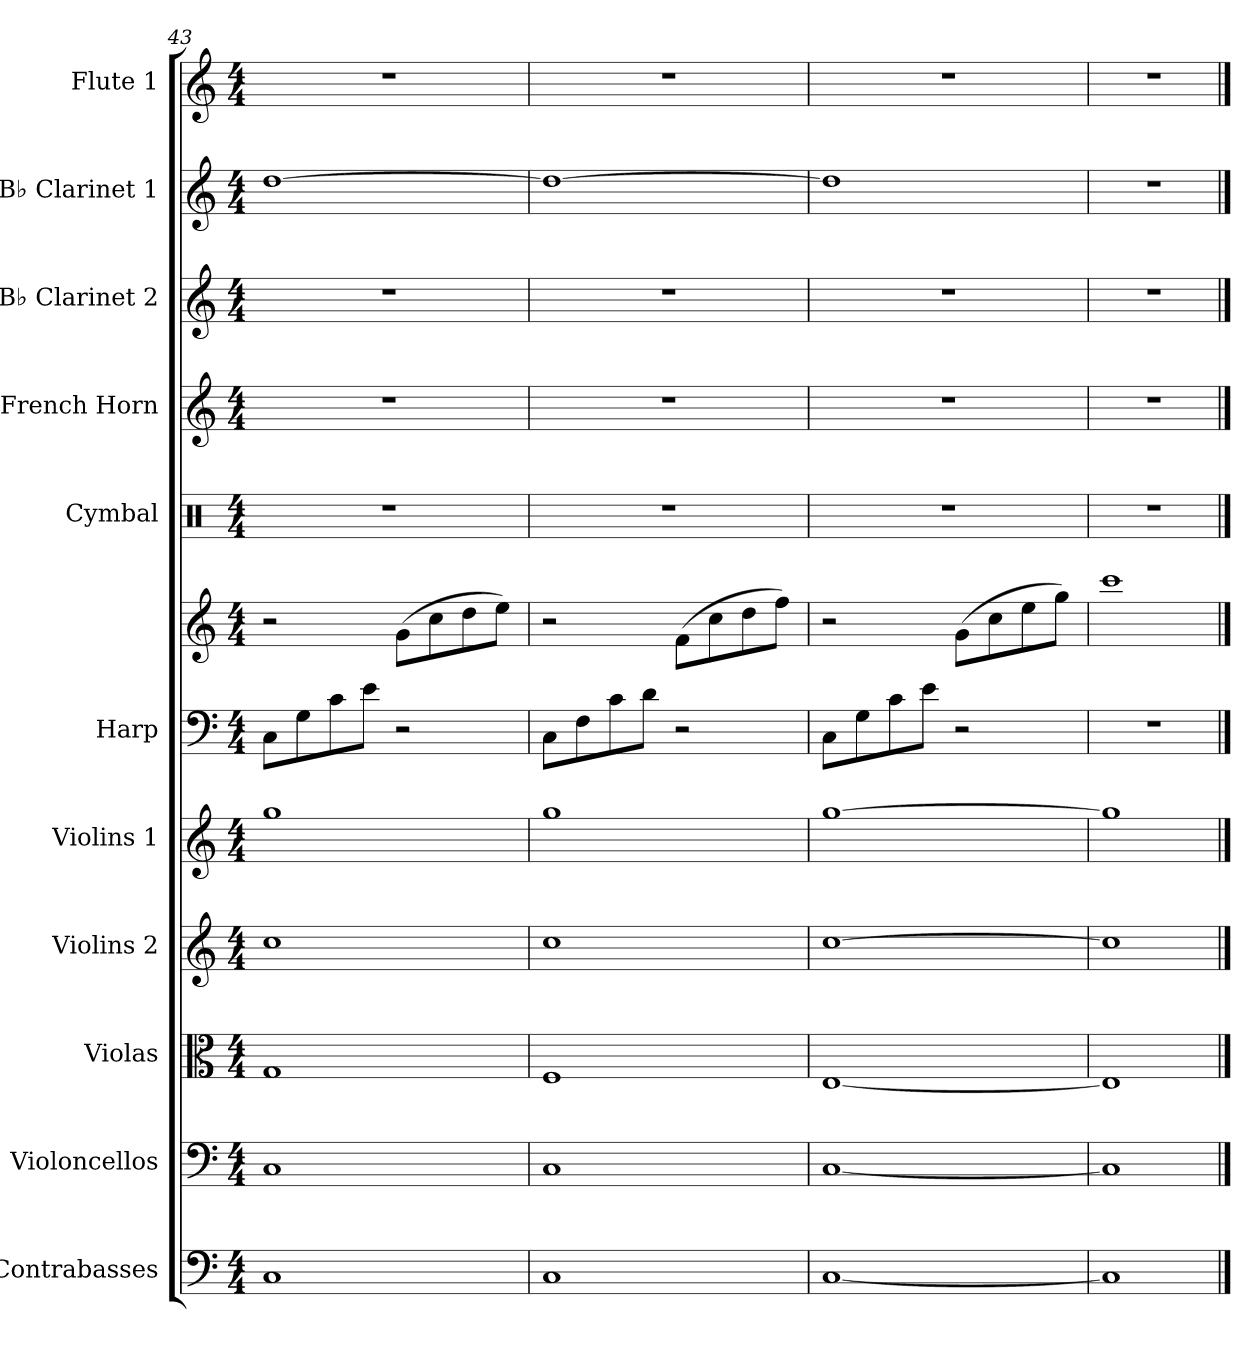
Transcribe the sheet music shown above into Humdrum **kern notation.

**kern	**kern	**kern	**kern	**kern	**kern	**kern	**kern	**kern	**kern	**kern	**kern
*part11	*part10	*part9	*part8	*part7	*part6	*part6	*part5	*part4	*part3	*part2	*part1
*staff12	*staff11	*staff10	*staff9	*staff8	*staff7	*staff6	*staff5	*staff4	*staff3	*staff2	*staff1
*I"Contrabasses	*I"Violoncellos	*I"Violas	*I"Violins 2	*I"Violins 1	*I"Harp	*	*I"Cymbal	*I"French Horn	*I"B♭ Clarinet 2	*I"B♭ Clarinet 1	*I"Flute 1
*I'Cbs.	*I'Vcs.	*I'Vlas.	*I'Vlns. 2	*I'Vlns. 1	*I'Hrp.	*	*I'Cym.	*I'F Hn.	*I'B♭ Cl. 2	*I'B♭ Cl. 1	*I'Fl. 1
*clefF4	*clefF4	*clefC3	*clefG2	*clefG2	*clefF4	*clefG2	*clefX	*clefG2	*clefG2	*clefG2	*clefG2
*ITrd7c12	*	*	*	*	*	*	*	*ITrd4c7	*ITrd1c2	*ITrd1c2	*
*k[]	*k[]	*k[]	*k[]	*k[]	*k[]	*k[]	*k[]	*k[b-]	*k[b-e-]	*k[b-e-]	*k[]
*M4/4	*M4/4	*M4/4	*M4/4	*M4/4	*M4/4	*M4/4	*M4/4	*M4/4	*M4/4	*M4/4	*M4/4
=43	=43	=43	=43	=43	=43	=43	=43	=43	=43	=43	=43
1CC	1C	1G	1cc	1gg	8C\L	2r	1r	1r	1r	[1cc	1r
.	.	.	.	.	8G\	.	.	.	.	.	.
.	.	.	.	.	8c\	.	.	.	.	.	.
.	.	.	.	.	8e\J	.	.	.	.	.	.
.	.	.	.	.	2r	(>8g\L	.	.	.	.	.
.	.	.	.	.	.	8cc\	.	.	.	.	.
.	.	.	.	.	.	8dd\	.	.	.	.	.
.	.	.	.	.	.	8ee\J)	.	.	.	.	.
=44	=44	=44	=44	=44	=44	=44	=44	=44	=44	=44	=44
1CC	1C	1F	1cc	1gg	8C\L	2r	1r	1r	1r	1cc_	1r
.	.	.	.	.	8F\	.	.	.	.	.	.
.	.	.	.	.	8c\	.	.	.	.	.	.
.	.	.	.	.	8d\J	.	.	.	.	.	.
.	.	.	.	.	2r	(>8f\L	.	.	.	.	.
.	.	.	.	.	.	8cc\	.	.	.	.	.
.	.	.	.	.	.	8dd\	.	.	.	.	.
.	.	.	.	.	.	8ff\J)	.	.	.	.	.
=45	=45	=45	=45	=45	=45	=45	=45	=45	=45	=45	=45
[1CC	[1C	[1E	[1cc	[1gg	8C\L	2r	1r	1r	1r	1cc]	1r
.	.	.	.	.	8G\	.	.	.	.	.	.
.	.	.	.	.	8c\	.	.	.	.	.	.
.	.	.	.	.	8e\J	.	.	.	.	.	.
.	.	.	.	.	2r	(>8g\L	.	.	.	.	.
.	.	.	.	.	.	8cc\	.	.	.	.	.
.	.	.	.	.	.	8ee\	.	.	.	.	.
.	.	.	.	.	.	8gg\J)	.	.	.	.	.
=46	=46	=46	=46	=46	=46	=46	=46	=46	=46	=46	=46
1CC]	1C]	1E]	1cc]	1gg]	1r	1ccc	1r	1r	1r	1r	1r
==	==	==	==	==	==	==	==	==	==	==	==
*-	*-	*-	*-	*-	*-	*-	*-	*-	*-	*-	*-
